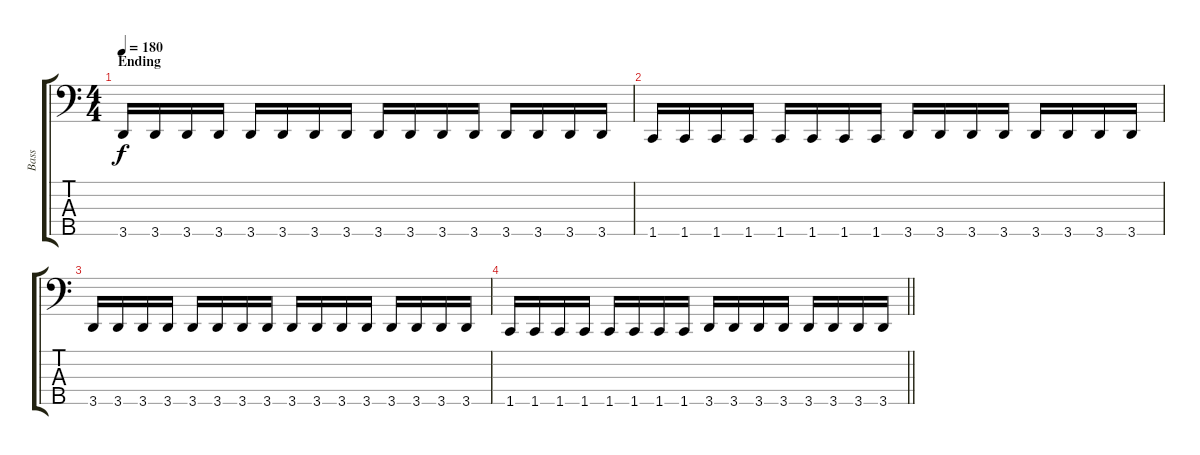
\track ("Bass" "Bass") {instrument electricbassfinger}
\staff {score tabs}
\tuning (G2 D2 A1 E1 B0) {hide}
\ts (4 4)
\section ("" "Ending")
\tempo 180
\clef f4
\ks c
3.5.16{dy f} 3.5.16 3.5.16 3.5.16 3.5.16 3.5.16 3.5.16 3.5.16 3.5.16 3.5.16 3.5.16 3.5.16 3.5.16 3.5.16 3.5.16 3.5.16 |
1.5.16 1.5.16 1.5.16 1.5.16 1.5.16 1.5.16 1.5.16 1.5.16 3.5.16 3.5.16 3.5.16 3.5.16 3.5.16 3.5.16 3.5.16 3.5.16 |
3.5.16 3.5.16 3.5.16 3.5.16 3.5.16 3.5.16 3.5.16 3.5.16 3.5.16 3.5.16 3.5.16 3.5.16 3.5.16 3.5.16 3.5.16 3.5.16 |
\barLineRight lightlight
1.5.16 1.5.16 1.5.16 1.5.16 1.5.16 1.5.16 1.5.16 1.5.16 3.5.16 3.5.16 3.5.16 3.5.16 3.5.16 3.5.16 3.5.16 3.5.16
